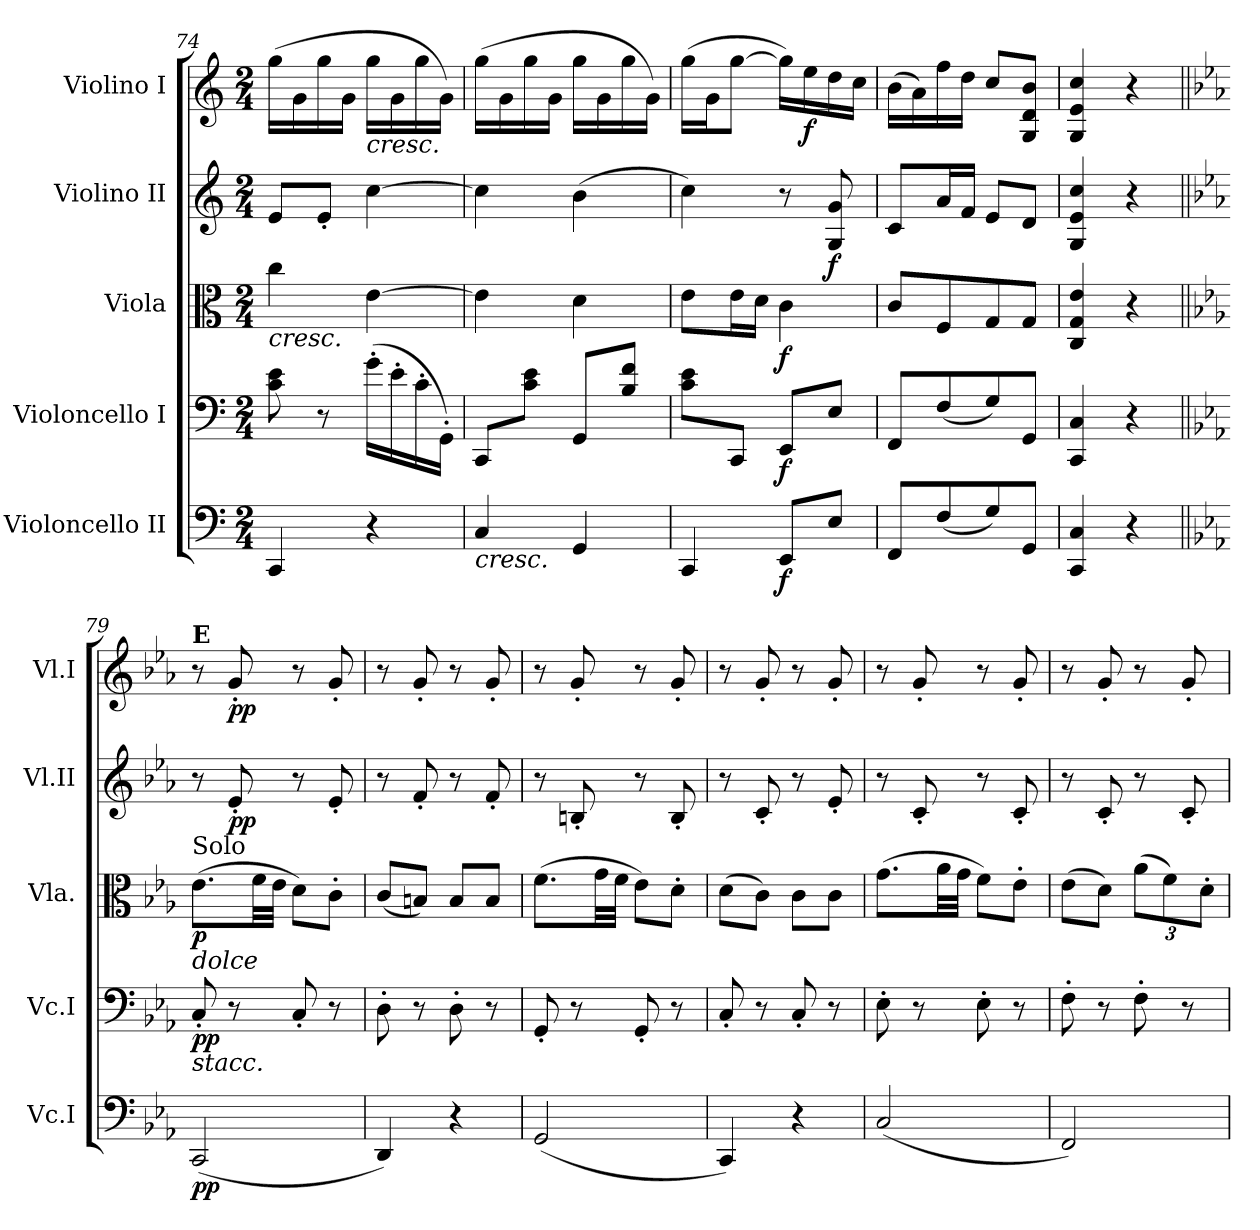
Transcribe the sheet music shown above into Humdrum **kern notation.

**kern	**dynam	**kern	**dynam	**kern	**dynam	**kern	**dynam	**kern	**dynam
*part5	*part5	*part4	*part4	*part3	*part3	*part2	*part2	*part1	*part1
*staff5	*staff5	*staff4	*staff4	*staff3	*staff3	*staff2	*staff2	*staff1	*staff1
*I"Violoncello II	*	*I"Violoncello I	*	*I"Viola	*	*I"Violino II	*	*I"Violino I	*
*I'Vc.I	*	*I'Vc.I	*	*I'Vla.	*	*I'Vl.II	*	*I'Vl.I	*
*clefF4	*	*clefF4	*	*clefC3	*	*clefG2	*	*clefG2	*
*k[]	*	*k[]	*	*k[]	*	*k[]	*	*k[]	*
*M2/4	*	*M2/4	*	*M2/4	*	*M2/4	*	*M2/4	*
=74	=74	=74	=74	=74	=74	=74	=74	=74	=74
!	!	!	!	!LO:TX:b:i:t=cresc.	!	!	!	!	!
4CC/	.	8c\ 8e\	.	4cc\	.	8e/L	.	(>16gg\LL	.
.	.	.	.	.	.	.	.	16g\	.
.	.	8r	.	.	.	8e'/J	.	16gg\	.
.	.	.	.	.	.	.	.	16g\JJ	.
!	!	!	!	!	!	!	!	!LO:TX:b:i:t=cresc.	!
4r	.	(>16g'\LL	.	[4e\	.	[4cc\	.	16gg\LL	.
.	.	16e'\	.	.	.	.	.	16g\	.
.	.	16c'\	.	.	.	.	.	16gg\	.
.	.	16GG'\JJ)	.	.	.	.	.	16g\JJ)	.
=75	=75	=75	=75	=75	=75	=75	=75	=75	=75
!LO:TX:b:i:t=cresc.	!	!	!	!	!	!	!	!	!
4C/	.	8CC/L	.	4e\]	.	4cc\]	.	(>16gg\LL	.
.	.	.	.	.	.	.	.	16g\	.
.	.	8c\ 8e\J	.	.	.	.	.	16gg\	.
.	.	.	.	.	.	.	.	16g\JJ	.
4GG/	.	8GG/L	.	4d\	.	(>4b\	.	16gg\LL	.
.	.	.	.	.	.	.	.	16g\	.
.	.	8B\ 8f\J	.	.	.	.	.	16gg\	.
.	.	.	.	.	.	.	.	16g\JJ)	.
=76	=76	=76	=76	=76	=76	=76	=76	=76	=76
4CC/	.	8c\ 8e\L	.	8e\L	.	4cc\)	.	(>16gg\LL	.
.	.	.	.	.	.	.	.	16g\J	.
.	.	8CC/J	.	16e\L	.	.	.	[8gg\J	.
.	.	.	.	16d\JJ	.	.	.	.	.
!	!LO:DY:b	!	!LO:DY:b	!	!LO:DY:b	!	!	!	!
8EE/L	f	8EE/L	f	4c\	f	8r	.	16gg\LL])	.
!	!	!	!	!	!	!	!	!	!LO:DY:b
.	.	.	.	.	.	.	.	16ee\	f
!	!	!	!	!	!	!	!LO:DY:b	!	!
8E/J	.	8E/J	.	.	.	8G/ 8g/	f	16dd\	.
.	.	.	.	.	.	.	.	16cc\JJ	.
=77	=77	=77	=77	=77	=77	=77	=77	=77	=77
8FF/L	.	8FF/L	.	8c/L	.	8c/L	.	(>16b\LL	.
.	.	.	.	.	.	.	.	16a\)	.
(<8F/	.	(<8F/	.	8F/	.	16a/L	.	16ff\	.
.	.	.	.	.	.	16f/JJ	.	16dd\JJ	.
8G/)	.	8G/)	.	8G/	.	8e/L	.	8cc/L	.
8GG/J	.	8GG/J	.	8G/J	.	8d/J	.	8G/ 8d/ 8b/J	.
!!LO:LB:g=z
=78	=78	=78	=78	=78	=78	=78	=78	=78	=78
4CC/ 4C/	.	4CC/ 4C/	.	4C/ 4G/ 4e/	.	4G/ 4e/ 4cc/	.	4G/ 4e/ 4cc/	.
4r	.	4r	.	4r	.	4r	.	4r	.
=79||	=79||	=79||	=79||	=79||	=79||	=79||	=79||	=79||	=79||
*k[b-e-a-]	*	*k[b-e-a-]	*	*k[b-e-a-]	*	*k[b-e-a-]	*	*k[b-e-a-]	*
!	!	!	!	!	!	!	!	!LO:TX:B:t=E	!
!	!	!	!	!LO:TX:a:t=Solo	!	!	!	!	!
!	!	!	!	!LO:TX:b:i:t=dolce	!	!	!	!	!
!	!	!LO:TX:b:i:t=stacc.	!	!	!	!	!	!	!
!	!LO:DY:b	!	!LO:DY:b	!	!LO:DY:b	!	!	!	!
(<2CC/	pp	8C'/	pp	(>8.e-\L	p	8r	.	8r	.
!	!	!	!	!	!	!	!LO:DY:b	!	!LO:DY:b
.	.	8r	.	.	.	8e-'/	pp	8g'/	pp
.	.	.	.	32f\LL	.	.	.	.	.
.	.	.	.	32e-\JJJ	.	.	.	.	.
.	.	8C'/	.	8d\L)	.	8r	.	8r	.
.	.	8r	.	8c'\J	.	8e-'/	.	8g'/	.
=80	=80	=80	=80	=80	=80	=80	=80	=80	=80
4DD/)	.	8D'\	.	(<8c/L	.	8r	.	8r	.
.	.	8r	.	8Bn/J)	.	8f'/	.	8g'/	.
4r	.	8D'\	.	8B/L	.	8r	.	8r	.
.	.	8r	.	8B/J	.	8f'/	.	8g'/	.
=81	=81	=81	=81	=81	=81	=81	=81	=81	=81
(<2GG/	.	8GG'/	.	(>8.f\L	.	8r	.	8r	.
.	.	8r	.	.	.	8Bn'/	.	8g'/	.
.	.	.	.	32g\LL	.	.	.	.	.
.	.	.	.	32f\JJJ	.	.	.	.	.
.	.	8GG'/	.	8e-\L)	.	8r	.	8r	.
.	.	8r	.	8d'\J	.	8B'/	.	8g'/	.
=82	=82	=82	=82	=82	=82	=82	=82	=82	=82
4CC/)	.	8C'/	.	(>8d\L	.	8r	.	8r	.
.	.	8r	.	8c\J)	.	8c'/	.	8g'/	.
4r	.	8C'/	.	8c\L	.	8r	.	8r	.
.	.	8r	.	8c\J	.	8e-'/	.	8g'/	.
=83	=83	=83	=83	=83	=83	=83	=83	=83	=83
(<2C/	.	8E-'\	.	(>8.g\L	.	8r	.	8r	.
.	.	8r	.	.	.	8c'/	.	8g'/	.
.	.	.	.	32a-\LL	.	.	.	.	.
.	.	.	.	32g\JJJ	.	.	.	.	.
.	.	8E-'\	.	8f\L)	.	8r	.	8r	.
.	.	8r	.	8e-'\J	.	8c'/	.	8g'/	.
=84	=84	=84	=84	=84	=84	=84	=84	=84	=84
2FF/)	.	8F'\	.	(>8e-\L	.	8r	.	8r	.
.	.	8r	.	8d\J)	.	8c'/	.	8g'/	.
*	*	*	*	*Xbrackettup	*	*	*	*	*
.	.	8F'\	.	(>12a-\L	.	8r	.	8r	.
.	.	.	.	12f\)	.	.	.	.	.
.	.	8r	.	.	.	8c'/	.	8g'/	.
.	.	.	.	12d'\J	.	.	.	.	.
=	=	=	=	=	=	=	=	=	=
*-	*-	*-	*-	*-	*-	*-	*-	*-	*-
